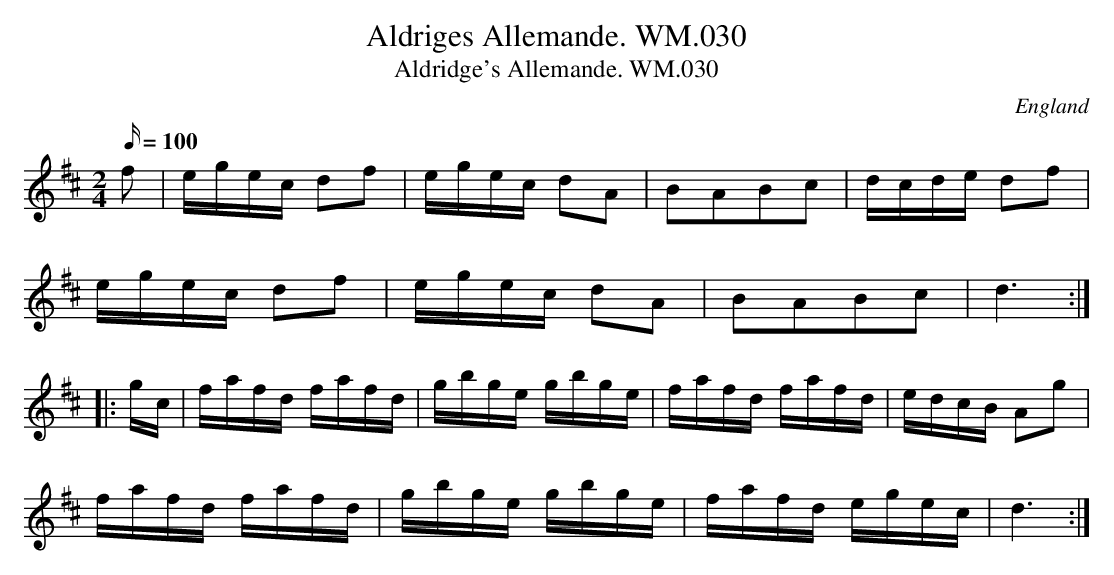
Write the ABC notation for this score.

X:1
T:Aldriges Allemande. WM.030
T:Aldridge's Allemande. WM.030
M:2/4
L:1/16
Q:100
O:England
K:D
f2|egec d2f2|egec d2A2|B2A2B2c2|dcde d2f2|!
egec d2f2|egec d2A2|B2A2B2c2|d6:|!
|:gc|fafd fafd|gbge gbge|fafd fafd|edcB A2g2|!
fafd fafd|gbge gbge|fafd egec|d6:|]
